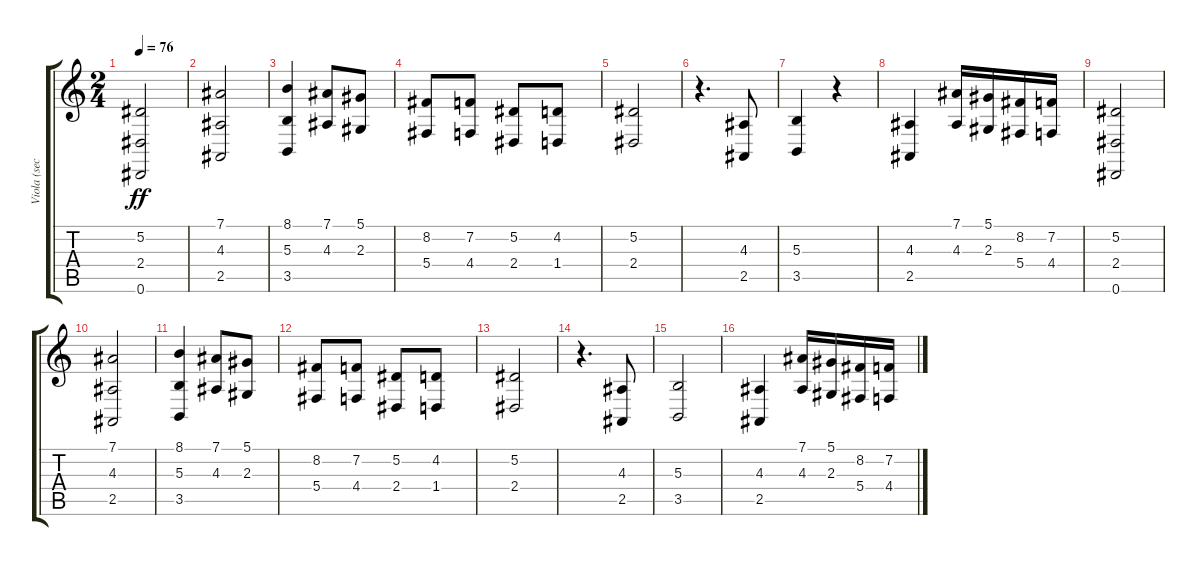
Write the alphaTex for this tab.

\track ("Viola (section)" "Viola (sec") {instrument viola}
\staff {score tabs}
\tuning (Eb4 Bb3 Gb3 Db3 Ab2 Eb2) {hide}
\ts (2 4)
\tempo 76
\clef g2
\ks c
(5.2 2.4 0.6).2{dy ff} |
(7.1 4.3 2.5).2 |
(8.1 5.3 3.5).4 (7.1 4.3).8 (5.1 2.3).8 |
(8.2 5.4).8 (7.2 4.4).8 (5.2 2.4).8 (4.2 1.4).8 |
(5.2 2.4).2 |
r.4{d} (4.3 2.5).8 |
(5.3 3.5).4 r.4 |
(4.3 2.5).4 (7.1 4.3).16 (5.1 2.3).16 (8.2 5.4).16 (7.2 4.4).16 |
(5.2 2.4 0.6).2 |
(7.1 4.3 2.5).2 |
(8.1 5.3 3.5).4 (7.1 4.3).8 (5.1 2.3).8 |
(8.2 5.4).8 (7.2 4.4).8 (5.2 2.4).8 (4.2 1.4).8 |
(5.2 2.4).2 |
r.4{d} (4.3 2.5).8 |
(5.3 3.5).2 |
(4.3 2.5).4 (7.1 4.3).16 (5.1 2.3).16 (8.2 5.4).16 (7.2 4.4).16
